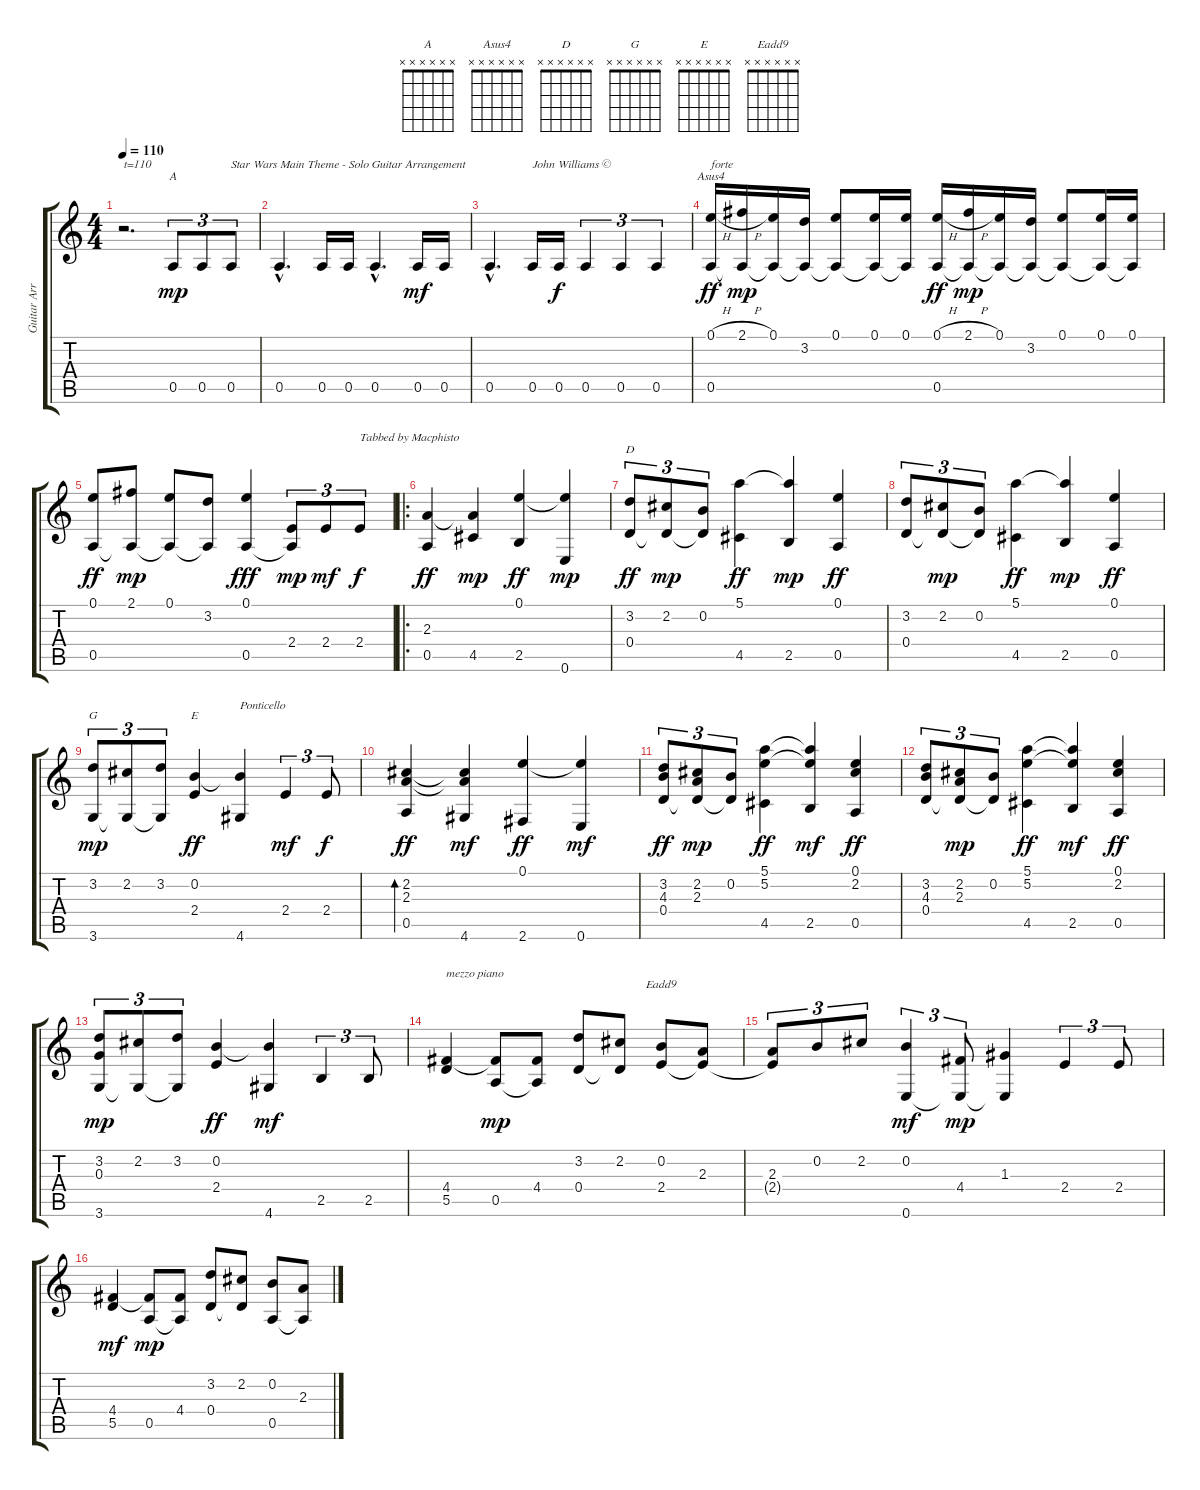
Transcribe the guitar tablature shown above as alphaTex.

\track ("Guitar Arrangement Track" "Guitar Arr") {instrument acousticguitarsteel}
\staff {score tabs}
\tuning (E4 B3 G3 D3 A2 E2) {hide}
\chord ("A" x x x x x x) {firstfret 0}
\chord ("Asus4" x x x x x x) {firstfret 0}
\chord ("D" x x x x x x) {firstfret 0}
\chord ("G" x x x x x x) {firstfret 0}
\chord ("E" x x x x x x) {firstfret 0}
\chord ("Eadd9" x x x x x x) {firstfret 0}
\ts (4 4)
\tempo 110
\clef g2
\ks c
r.2{d txt "t=110" dy mp volume 12 instrument acousticguitarsteel} 0.5.8{tu (3 2) ch "A"} 0.5.8{tu (3 2)} 0.5.8{tu (3 2) txt "Star Wars Main Theme - Solo Guitar Arrangement"} |
0.5{hac}.4{d} 0.5.16 0.5.16 0.5{hac}.4{d} 0.5.16{dy mf} 0.5.16 |
0.5{hac}.4{d} 0.5.16{txt "John Williams ©"} 0.5.16{dy f} 0.5.4{tu (3 2)} 0.5.4{tu (3 2)} 0.5.4{tu (3 2)} |
(0.1{h} 0.5).16{ch "Asus4" txt "forte" dy ff} (2.1{h} 0.5{t}).16{dy mp} (0.1 0.5{t}).16 (3.2 0.5{t}).16 (0.1 0.5{t}).8 (0.1 0.5{t}).16 (0.1 0.5{t}).16 (0.1{h} 0.5).16{dy ff} (2.1{h} 0.5{t}).16{dy mp} (0.1 0.5{t}).16 (3.2 0.5{t}).16 (0.1 0.5{t}).8 (0.1 0.5{t}).16 (0.1 0.5{t}).16 |
(0.1 0.5).8{dy ff} (2.1 0.5{t}).8{dy mp} (0.1 0.5{t}).8 (3.2 0.5{t}).8 (0.1 0.5).4{dy fff} (2.4 0.5{t}).8{tu (3 2) dy mp} 2.4.8{tu (3 2) dy mf} 2.4.8{tu (3 2) txt "Tabbed by Macphisto" dy f} |
\ro
(2.3 0.5).4{dy ff} (2.3{t} 4.5).4{dy mp} (0.1 2.5).4{dy ff} (0.1{t} 0.6).4{dy mp} |
(3.2 0.4).8{tu (3 2) ch "D" dy ff} (2.2 0.4{t}).8{tu (3 2) dy mp} (0.2 0.4{t}).8{tu (3 2)} (5.1 4.5).4{dy ff} (5.1{t} 2.5).4{dy mp} (0.1 0.5).4{dy ff} |
(3.2 0.4).8{tu (3 2)} (2.2 0.4{t}).8{tu (3 2) dy mp} (0.2 0.4{t}).8{tu (3 2)} (5.1 4.5).4{dy ff} (5.1{t} 2.5).4{dy mp} (0.1 0.5).4{dy ff} |
(3.2 3.6).8{tu (3 2) ch "G" dy mp} (2.2 3.6{t}).8{tu (3 2)} (3.2 3.6{t}).8{tu (3 2)} (0.2 2.4).4{ch "E" dy ff} (0.2{t} 4.6).4{txt "Ponticello"} 2.4.4{tu (3 2) dy mf} 2.4.8{tu (3 2) dy f} |
(2.2 2.3 0.5).4{bd 60 dy ff} (2.2{t} 2.3{t} 4.6).4{dy mf} (0.1 2.6).4{dy ff} (0.1{t} 0.6).4{dy mf} |
(3.2 4.3 0.4).8{tu (3 2) dy ff} (2.2 2.3 0.4{t}).8{tu (3 2) dy mp} (0.2 0.4{t}).8{tu (3 2)} (5.1 5.2 4.5).4{dy ff} (5.1{t} 5.2{t} 2.5).4{dy mf} (0.1 2.2 0.5).4{dy ff} |
(3.2 4.3 0.4).8{tu (3 2)} (2.2 2.3 0.4{t}).8{tu (3 2) dy mp} (0.2 0.4{t}).8{tu (3 2)} (5.1 5.2 4.5).4{dy ff} (5.1{t} 5.2{t} 2.5).4{dy mf} (0.1 2.2 0.5).4{dy ff} |
(3.2 0.3 3.6).8{tu (3 2) dy mp} (2.2 3.6{t}).8{tu (3 2)} (3.2 3.6{t}).8{tu (3 2)} (0.2 2.4).4{dy ff} (0.2{t} 4.6).4{dy mf} 2.5.4{tu (3 2) volume 10} 2.5.8{tu (3 2)} |
(4.4 5.5).4{txt "mezzo piano"} (4.4{t} 0.5).8{dy mp} (4.4 0.5{t}).8 (3.2 0.4).8 (2.2 0.4{t}).8 (0.2 2.4).8{ch "Eadd9"} (2.3 2.4{t}).8 |
(2.3 2.4{t}).8{tu (3 2)} 0.2.8{tu (3 2)} 2.2.8{tu (3 2)} (0.2 0.6).4{tu (3 2) dy mf} (4.4 0.6{t}).8{tu (3 2) dy mp} (1.3 0.6{t}).4 2.4.4{tu (3 2)} 2.4.8{tu (3 2)} |
(4.4 5.5).4{dy mf} (4.4{t} 0.5).8{dy mp} (4.4 0.5{t}).8 (3.2 0.4).8 (2.2 0.4{t}).8 (0.2 0.5).8{volume 11} (2.3 0.5{t}).8
